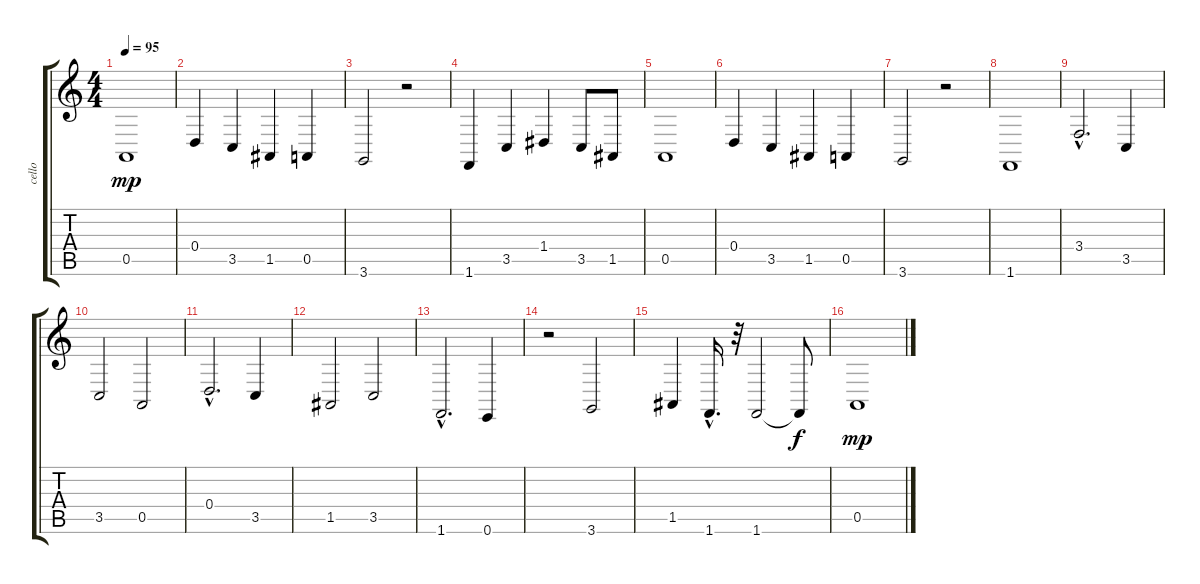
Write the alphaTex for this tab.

\track ("cello" "cello") {instrument cello}
\staff {score tabs}
\tuning (E4 B3 G3 D3 A2 E2) {hide}
\ts (4 4)
\tempo 95
\clef g2
\ks c
0.5.1{dy mp} |
0.4.4 3.5.4 1.5.4 0.5.4 |
3.6.2 r.2 |
1.6.4 3.5.4 1.4.4 3.5.8 1.5.8 |
0.5.1 |
0.4.4 3.5.4 1.5.4 0.5.4 |
3.6.2 r.2 |
1.6.1 |
3.4{hac}.2{d} 3.5.4 |
3.5.2 0.5.2 |
0.4{hac}.2{d} 3.5.4 |
1.5.2 3.5.2 |
1.6{hac}.2{d} 0.6.4 |
r.2 3.6.2 |
1.5.4 1.6{hac}.16{d} r.32 1.6.2 1.6{t}.8{dy f} |
0.5.1{dy mp}
